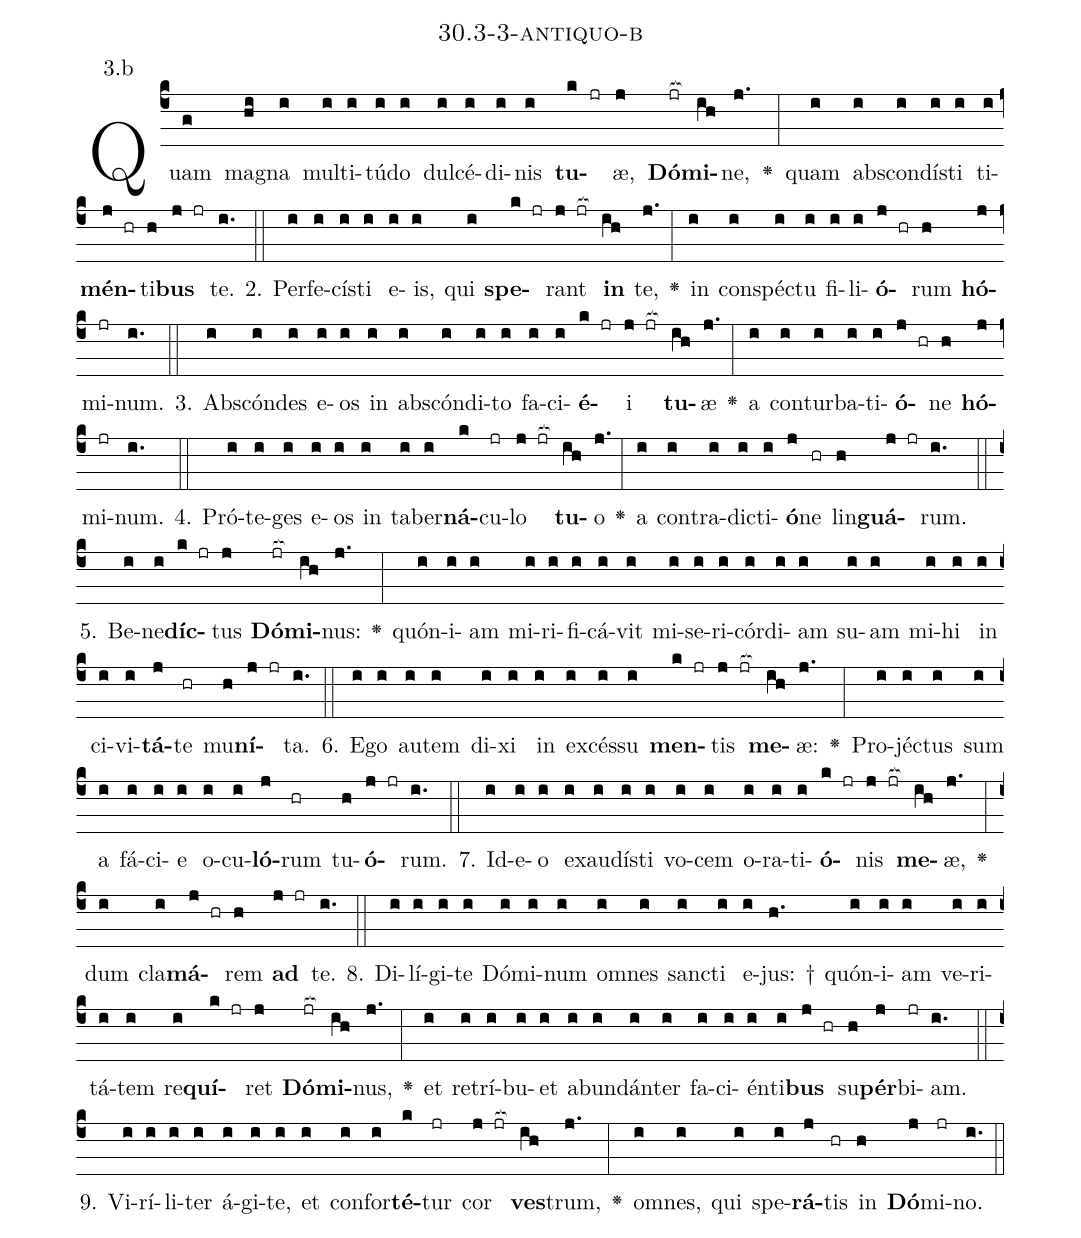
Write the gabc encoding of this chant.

name: 30.3-3-antiquo-b;
annotation: 3.b;
%%
(c4)Quam(g) ma(hi)gna(i) mul(i)ti(i)tú(i)do(i) dul(i)cé(i)di(i)nis(i) <b>tu</b>(k jr)æ,(j) <b>Dó</b>(jr[ocb:1{])<b>mi</b>(ih[ocb:0}])ne,(j.) <v>\greheightstar</v>(:) quam(i) abs(i)con(i)dís(i)ti(i) ti(i)<b>mén</b>(j hr)ti(h)<b>bus</b>(j jr) te.(i.) (::)
2. Per(i)fe(i)cís(i)ti(i) e(i)is,(i) qui(i) <b>spe</b>(k jr)rant(j jr[ocb:1{]) <b>in</b>(ih[ocb:0}]) te,(j.) <v>\greheightstar</v>(:) in(i) con(i)spéc(i)tu(i) fi(i)li(i)<b>ó</b>(j hr)rum(h) <b>hó</b>(j)mi(jr)num.(i.) (::)
3. Abs(i)cón(i)des(i) e(i)os(i) in(i) abs(i)cón(i)di(i)to(i) fa(i)ci(i)<b>é</b>(k jr)i(j jr[ocb:1{]) <b>tu</b>(ih[ocb:0}])æ(j.) <v>\greheightstar</v>(:) a(i) con(i)tur(i)ba(i)ti(i)<b>ó</b>(j hr)ne(h) <b>hó</b>(j)mi(jr)num.(i.) (::)
4. Pró(i)te(i)ges(i) e(i)os(i) in(i) ta(i)ber(i)<b>ná</b>(k)cu(jr)lo(j jr[ocb:1{]) <b>tu</b>(ih[ocb:0}])o(j.) <v>\greheightstar</v>(:) a(i) con(i)tra(i)dic(i)ti(i)<b>ó</b>(j)ne(hr) lin(h)<b>guá</b>(j jr)rum.(i.) (::)
5. Be(i)ne(i)<b>díc</b>(k jr)tus(j) <b>Dó</b>(jr[ocb:1{])<b>mi</b>(ih[ocb:0}])nus:(j.) <v>\greheightstar</v>(:) quón(i)i(i)am(i) mi(i)ri(i)fi(i)cá(i)vit(i) mi(i)se(i)ri(i)cór(i)di(i)am(i) su(i)am(i) mi(i)hi(i) in(i) ci(i)vi(i)<b>tá</b>(j)te(hr) mu(h)<b>ní</b>(j jr)ta.(i.) (::)
6. E(i)go(i) au(i)tem(i) di(i)xi(i) in(i) ex(i)cés(i)su(i) <b>men</b>(k jr)tis(j jr[ocb:1{]) <b>me</b>(ih[ocb:0}])æ:(j.) <v>\greheightstar</v>(:) Pro(i)jéc(i)tus(i) sum(i) a(i) fá(i)ci(i)e(i) o(i)cu(i)<b>ló</b>(j)rum(hr) tu(h)<b>ó</b>(j jr)rum.(i.) (::)
7. Id(i)e(i)o(i) ex(i)au(i)dís(i)ti(i) vo(i)cem(i) o(i)ra(i)ti(i)<b>ó</b>(k jr)nis(j jr[ocb:1{]) <b>me</b>(ih[ocb:0}])æ,(j.) <v>\greheightstar</v>(:) dum(i) cla(i)<b>má</b>(j hr)rem(h) <b>ad</b>(j jr) te.(i.) (::)
8. Di(i)lí(i)gi(i)te(i) Dó(i)mi(i)num(i) om(i)nes(i) sanc(i)ti(i) e(i)jus: †(h.) quón(i)i(i)am(i) ve(i)ri(i)tá(i)tem(i) re(i)<b>quí</b>(k jr)ret(j) <b>Dó</b>(jr[ocb:1{])<b>mi</b>(ih[ocb:0}])nus,(j.) <v>\greheightstar</v>(:) et(i) re(i)trí(i)bu(i)et(i) ab(i)un(i)dán(i)ter(i) fa(i)ci(i)én(i)ti(i)<b>bus</b>(j hr) su(h)<b>pér</b>(j)bi(jr)am.(i.) (::)
9. Vi(i)rí(i)li(i)ter(i) á(i)gi(i)te,(i) et(i) con(i)for(i)<b>té</b>(k)tur(jr) cor(j jr[ocb:1{]) <b>ves</b>(ih[ocb:0}])trum,(j.) <v>\greheightstar</v>(:) om(i)nes,(i) qui(i) spe(i)<b>rá</b>(j)tis(hr) in(h) <b>Dó</b>(j)mi(jr)no.(i.) (::)
